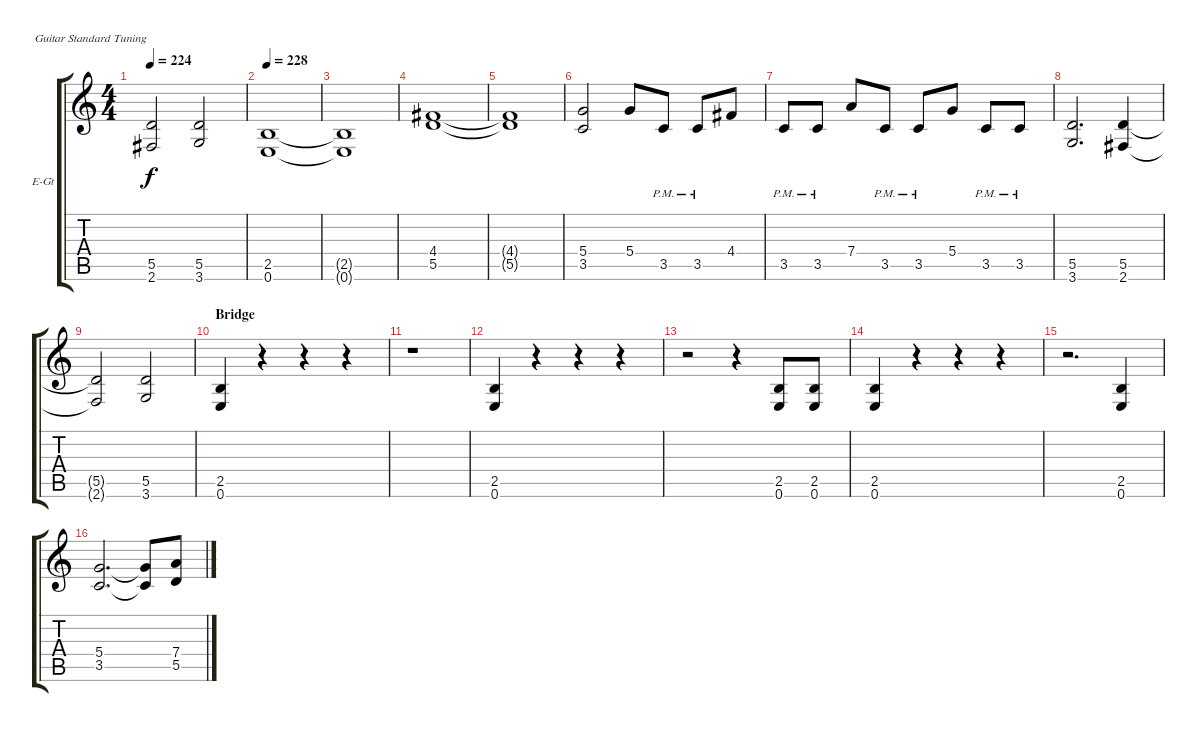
\bracketExtendMode groupsimilarinstruments
\firstSystemTrackNameOrientation horizontal
\otherSystemsTrackNameOrientation horizontal
\track ("Electric Guitar 2" "E-Gt") {instrument distortionguitar}
\staff {score tabs}
\tuning (E4 B3 G3 D3 A2 E2)
\ts (4 4)
\tempo 224
\clef g2
\ks c
(5.5{t} 2.6{t}).2{dy f} (5.5 3.6).2 |
\tempo 228
(0.6 2.5).1 |
(2.5{t} 0.6{t}).1 |
(4.4 5.5).1 |
(4.4{t} 5.5{t}).1 |
(5.4 3.5).2 5.4.8 3.5{pm}.8 3.5{pm}.8 4.4.8 |
3.5{pm}.8 3.5{pm}.8 7.4.8 3.5{pm}.8 3.5{pm}.8 5.4.8 3.5{pm}.8 3.5{pm}.8 |
(5.5 3.6).2{d} (5.5 2.6).4 |
(5.5{t} 2.6{t}).2 (5.5 3.6).2 |
\section ("" "Bridge")
(2.5 0.6).4 r.4 r.4 r.4 |
r.1 |
(2.5 0.6).4 r.4 r.4 r.4 |
r.2 r.4 (2.5 0.6).8 (2.5 0.6).8 |
(2.5 0.6).4 r.4 r.4 r.4 |
r.2{d} (2.5 0.6).4 |
(5.4 3.5).2{d} (3.5{t} 5.4{t}).8 (7.4 5.5).8
